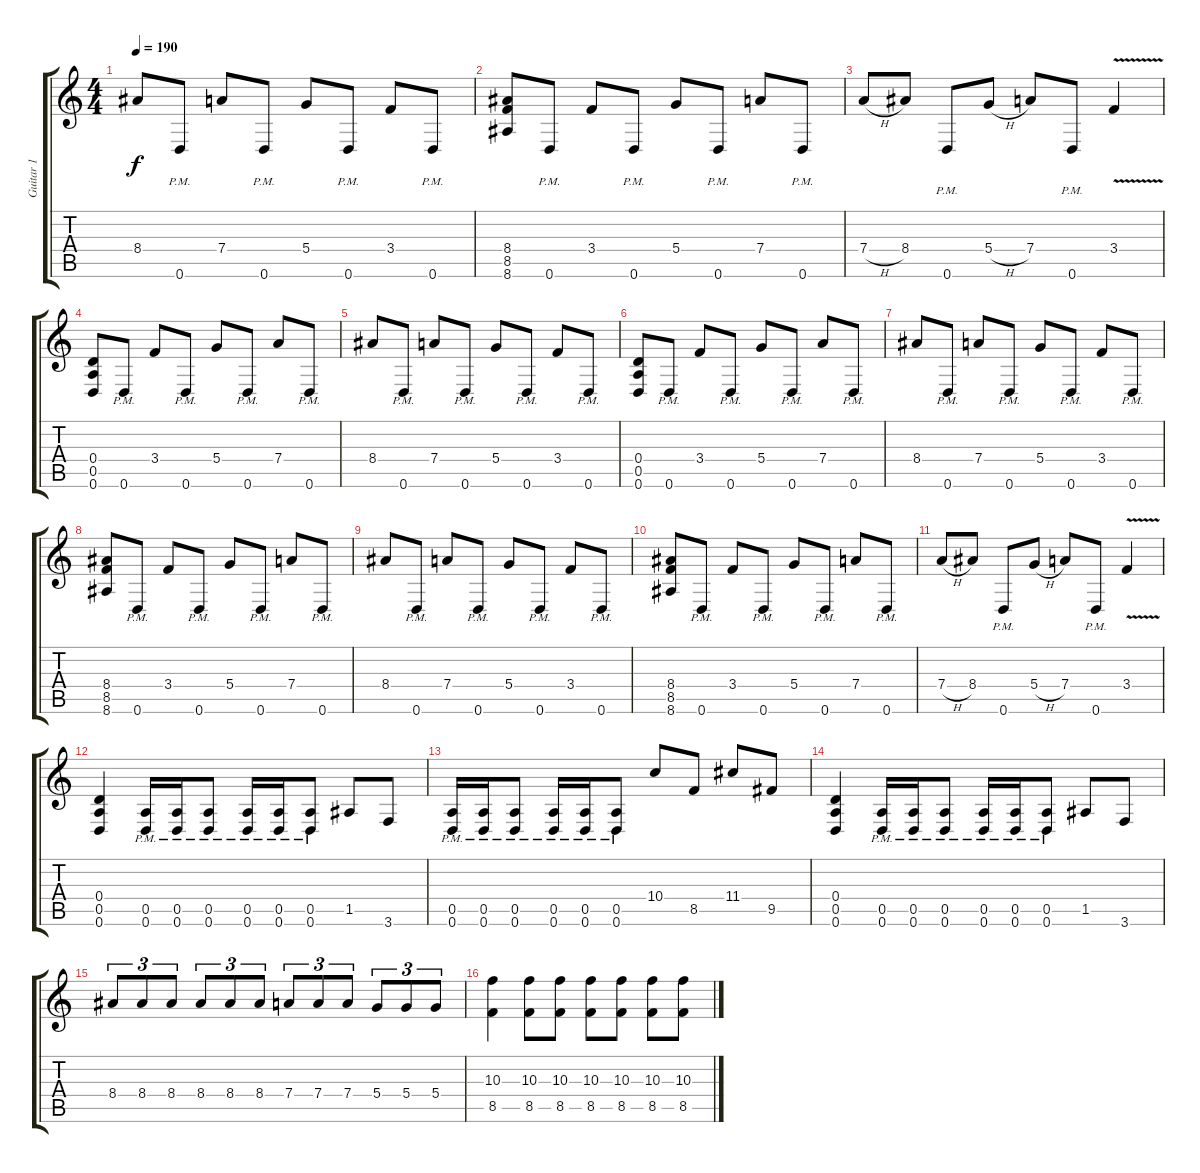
\track ("Guitar 1" "Guitar 1") {instrument distortionguitar}
\staff {score tabs}
\tuning (E4 B3 G3 D3 A2 D2) {hide}
\ts (4 4)
\tempo 190
\clef g2
\ks c
8.4.8{dy f} 0.6{pm}.8 7.4.8 0.6{pm}.8 5.4.8 0.6{pm}.8 3.4.8 0.6{pm}.8 |
(8.4 8.5 8.6).8 0.6{pm}.8 3.4.8 0.6{pm}.8 5.4.8 0.6{pm}.8 7.4.8 0.6{pm}.8 |
7.4{h}.8 8.4.8 0.6{pm}.8 5.4{h}.8 7.4.8 0.6{pm}.8 3.4{v}.4 |
(0.4 0.5 0.6).8 0.6{pm}.8 3.4.8 0.6{pm}.8 5.4.8 0.6{pm}.8 7.4.8 0.6{pm}.8 |
8.4.8 0.6{pm}.8 7.4.8 0.6{pm}.8 5.4.8 0.6{pm}.8 3.4.8 0.6{pm}.8 |
(0.4 0.5 0.6).8 0.6{pm}.8 3.4.8 0.6{pm}.8 5.4.8 0.6{pm}.8 7.4.8 0.6{pm}.8 |
8.4.8 0.6{pm}.8 7.4.8 0.6{pm}.8 5.4.8 0.6{pm}.8 3.4.8 0.6{pm}.8 |
(8.4 8.5 8.6).8 0.6{pm}.8 3.4.8 0.6{pm}.8 5.4.8 0.6{pm}.8 7.4.8 0.6{pm}.8 |
8.4.8 0.6{pm}.8 7.4.8 0.6{pm}.8 5.4.8 0.6{pm}.8 3.4.8 0.6{pm}.8 |
(8.4 8.5 8.6).8 0.6{pm}.8 3.4.8 0.6{pm}.8 5.4.8 0.6{pm}.8 7.4.8 0.6{pm}.8 |
7.4{h}.8 8.4.8 0.6{pm}.8 5.4{h}.8 7.4.8 0.6{pm}.8 3.4{v}.4 |
(0.4 0.5 0.6).4 (0.5{pm} 0.6{pm}).16 (0.5{pm} 0.6{pm}).16 (0.5{pm} 0.6{pm}).8 (0.5{pm} 0.6{pm}).16 (0.5{pm} 0.6{pm}).16 (0.5{pm} 0.6{pm}).8 1.5.8 3.6.8 |
(0.5{pm} 0.6{pm}).16 (0.5{pm} 0.6{pm}).16 (0.5{pm} 0.6{pm}).8 (0.5{pm} 0.6{pm}).16 (0.5{pm} 0.6{pm}).16 (0.5{pm} 0.6{pm}).8 10.4.8 8.5.8 11.4.8 9.5.8 |
(0.4 0.5 0.6).4 (0.5{pm} 0.6{pm}).16 (0.5{pm} 0.6{pm}).16 (0.5{pm} 0.6{pm}).8 (0.5{pm} 0.6{pm}).16 (0.5{pm} 0.6{pm}).16 (0.5{pm} 0.6{pm}).8 1.5.8 3.6.8 |
8.4.8{tu (3 2)} 8.4.8{tu (3 2)} 8.4.8{tu (3 2)} 8.4.8{tu (3 2)} 8.4.8{tu (3 2)} 8.4.8{tu (3 2)} 7.4.8{tu (3 2)} 7.4.8{tu (3 2)} 7.4.8{tu (3 2)} 5.4.8{tu (3 2)} 5.4.8{tu (3 2)} 5.4.8{tu (3 2)} |
(10.3 8.5).4 (10.3 8.5).8 (10.3 8.5).8 (10.3 8.5).8 (10.3 8.5).8 (10.3 8.5).8 (10.3 8.5).8
